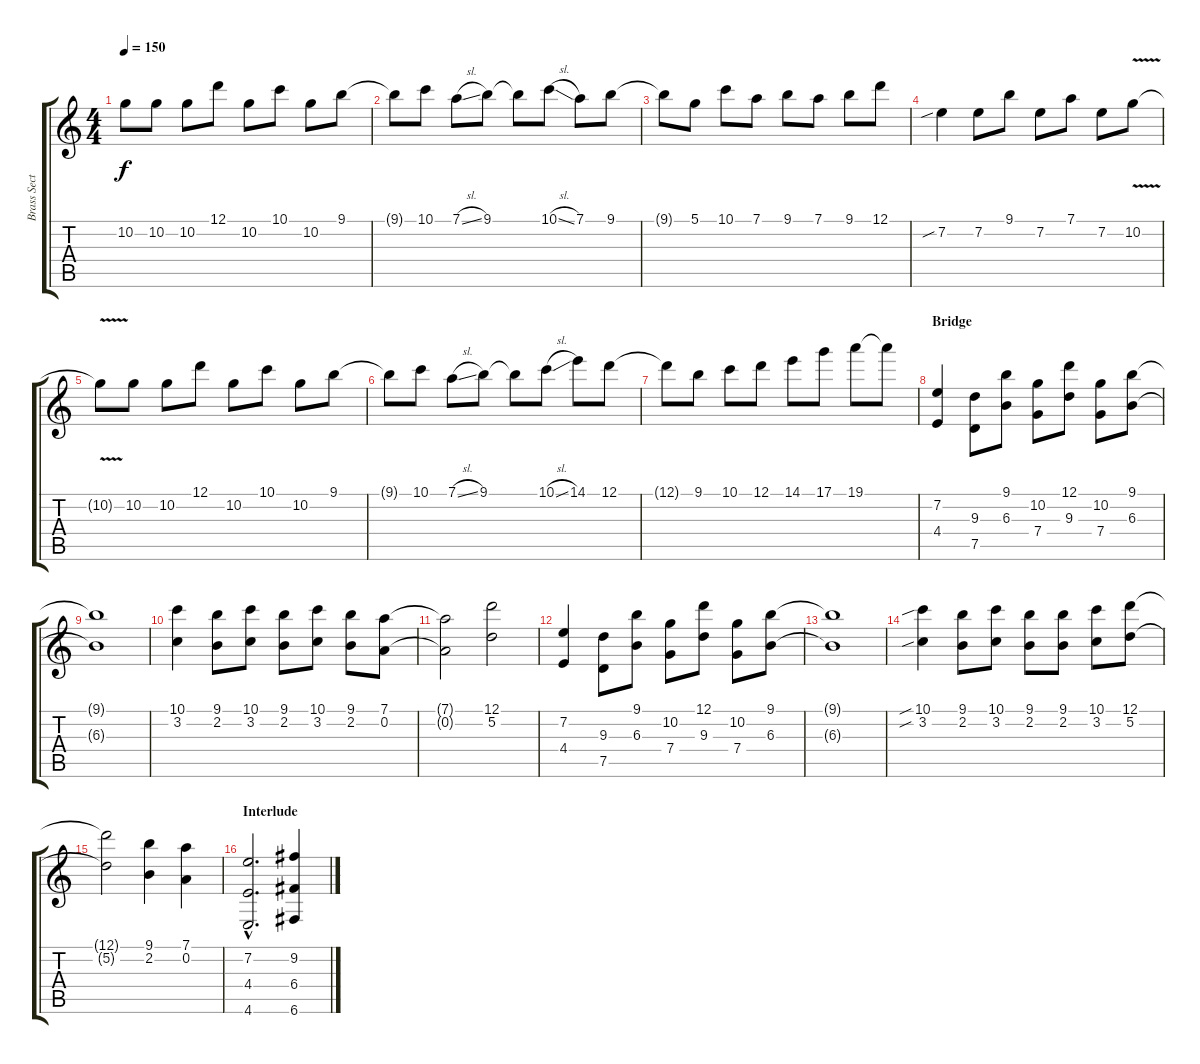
\track ("Brass Section 1" "Brass Sect") {instrument brasssection}
\staff {score tabs}
\tuning (D5 A4 F4 C4 G3 C3) {hide}
\ts (4 4)
\tempo 150
\clef g2
\ks c
10.2{t}.8{dy f} 10.2.8 10.2.8 12.1.8 10.2.8 10.1.8 10.2.8 9.1.8 |
9.1{t}.8 10.1.8 7.1{sl}.8 9.1.8 9.1{t}.8 10.1{sl}.8 7.1.8 9.1.8 |
9.1{t}.8 5.1.8 10.1.8 7.1.8 9.1.8 7.1.8 9.1.8 12.1.8 |
7.2{sib}.4 7.2.8 9.1.8 7.2.8 7.1.8 7.2.8 10.2{v}.8 |
10.2{t}.8 10.2.8 10.2.8 12.1.8 10.2.8 10.1.8 10.2.8 9.1.8 |
9.1{t}.8 10.1.8 7.1{sl}.8 9.1.8 9.1{t}.8 10.1{sl}.8 14.1.8 12.1.8 |
12.1{t}.8 9.1.8 10.1.8 12.1.8 14.1.8 17.1.8 19.1.8 19.1{t}.8 |
\section ("" "Bridge")
(7.2 4.4).4 (9.3 7.5).8 (9.1 6.3).8 (10.2 7.4).8 (12.1 9.3).8 (10.2 7.4).8 (9.1 6.3).8 |
(9.1{t} 6.3{t}).1 |
(10.1 3.2).4 (9.1 2.2).8 (10.1 3.2).8 (9.1 2.2).8 (10.1 3.2).8 (9.1 2.2).8 (7.1 0.2).8 |
(7.1{t} 0.2{t}).2 (12.1 5.2).2 |
(7.2 4.4).4 (9.3 7.5).8 (9.1 6.3).8 (10.2 7.4).8 (12.1 9.3).8 (10.2 7.4).8 (9.1 6.3).8 |
(9.1{t} 6.3{t}).1 |
(10.1{sib} 3.2{sib}).4 (9.1 2.2).8 (10.1 3.2).8 (9.1 2.2).8 (9.1 2.2).8 (10.1 3.2).8 (12.1 5.2).8 |
(12.1{t} 5.2{t}).2 (9.1 2.2).4 (7.1 0.2).4 |
\section ("" "Interlude")
(7.2{hac} 4.4{hac} 4.6{hac}).2{d} (9.2 6.4 6.6).4
